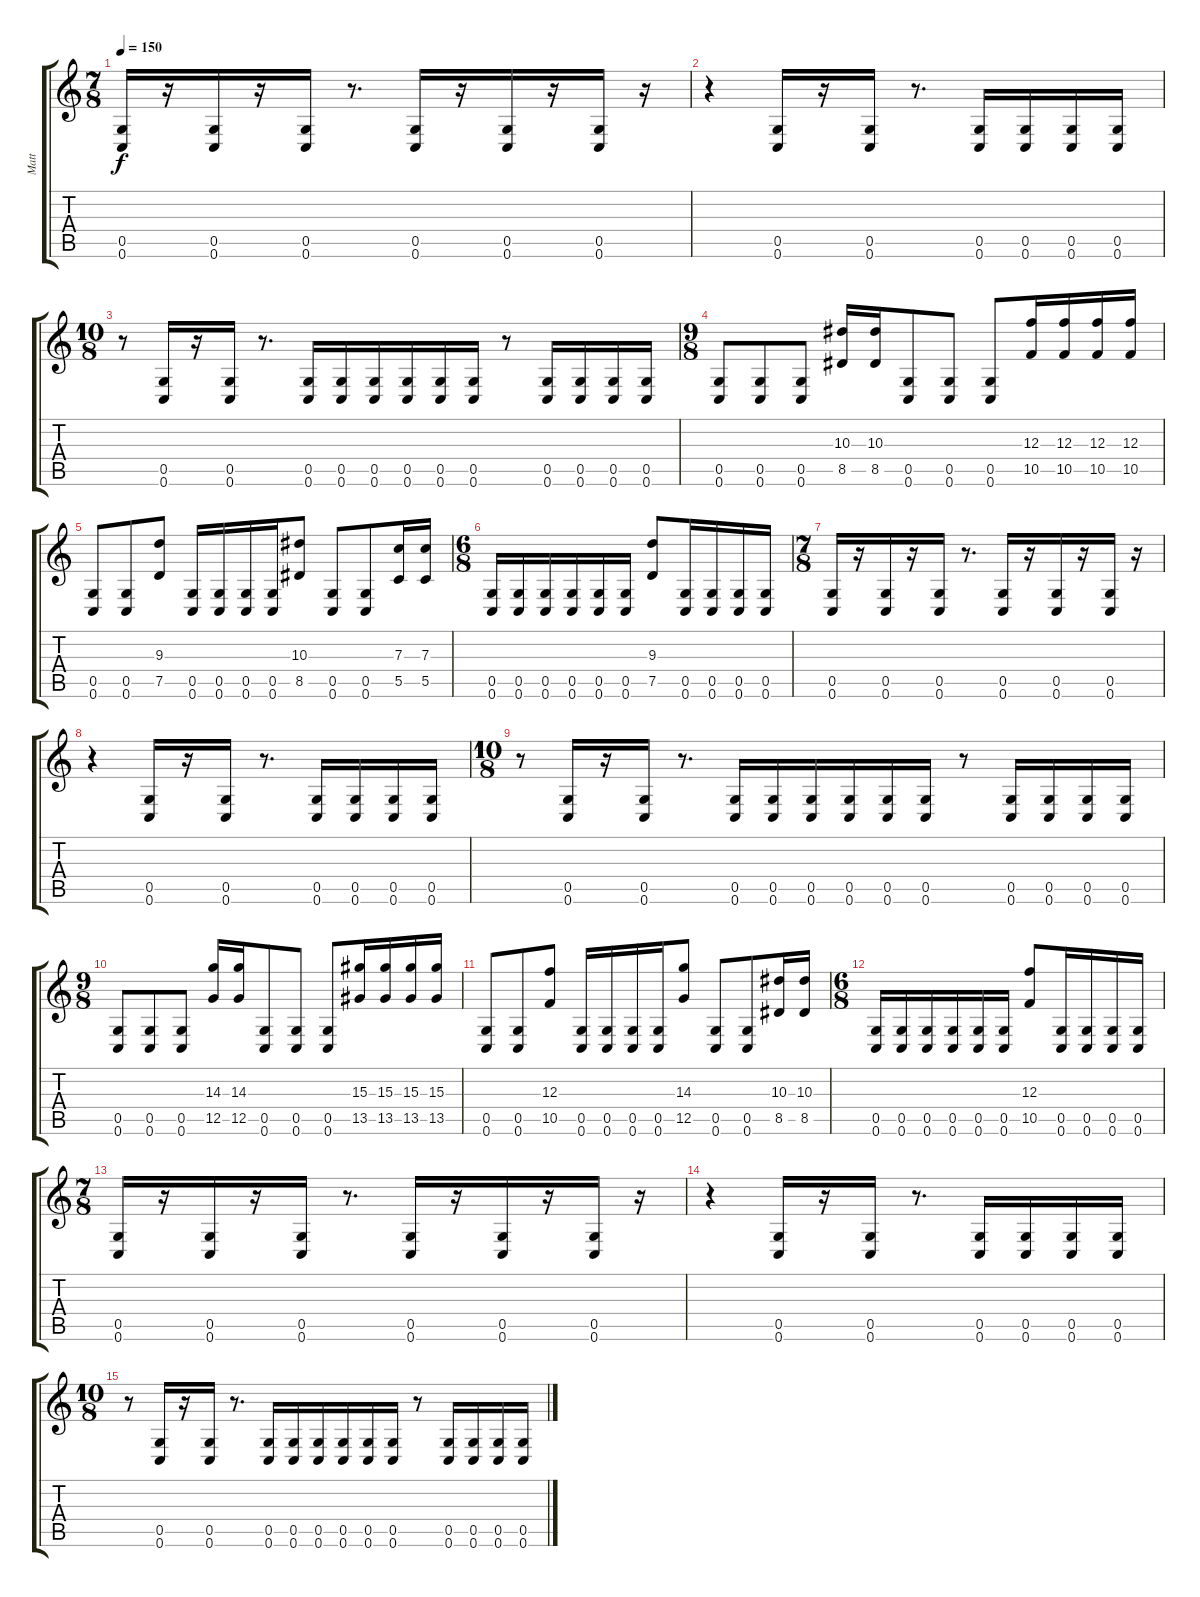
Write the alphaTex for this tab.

\track ("Matt" "Matt") {instrument distortionguitar}
\staff {score tabs}
\tuning (D4 A3 F3 C3 G2 C2) {hide}
\ts (7 8)
\tempo 150
\clef g2
\ks c
(0.5 0.6).16{dy f} r.16 (0.5 0.6).16 r.16 (0.5 0.6).16 r.8{d} (0.5 0.6).16 r.16 (0.5 0.6).16 r.16 (0.5 0.6).16 r.16 |
r.4 (0.5 0.6).16 r.16 (0.5 0.6).16 r.8{d} (0.5 0.6).16 (0.5 0.6).16 (0.5 0.6).16 (0.5 0.6).16 |
\ts (10 8)
r.8 (0.5 0.6).16 r.16 (0.5 0.6).16 r.8{d} (0.5 0.6).16 (0.5 0.6).16 (0.5 0.6).16 (0.5 0.6).16 (0.5 0.6).16 (0.5 0.6).16 r.8 (0.5 0.6).16 (0.5 0.6).16 (0.5 0.6).16 (0.5 0.6).16 |
\ts (9 8)
(0.5 0.6).8 (0.5 0.6).8 (0.5 0.6).8 (10.3 8.5).16 (10.3 8.5).16 (0.5 0.6).8 (0.5 0.6).8 (0.5 0.6).8 (12.3 10.5).16 (12.3 10.5).16 (12.3 10.5).16 (12.3 10.5).16 |
(0.5 0.6).8 (0.5 0.6).8 (9.3 7.5).8 (0.5 0.6).16 (0.5 0.6).16 (0.5 0.6).16 (0.5 0.6).16 (10.3 8.5).8 (0.5 0.6).8 (0.5 0.6).8 (7.3 5.5).16 (7.3 5.5).16 |
\ts (6 8)
(0.5 0.6).16 (0.5 0.6).16 (0.5 0.6).16 (0.5 0.6).16 (0.5 0.6).16 (0.5 0.6).16 (9.3 7.5).8 (0.5 0.6).16 (0.5 0.6).16 (0.5 0.6).16 (0.5 0.6).16 |
\ts (7 8)
(0.5 0.6).16 r.16 (0.5 0.6).16 r.16 (0.5 0.6).16 r.8{d} (0.5 0.6).16 r.16 (0.5 0.6).16 r.16 (0.5 0.6).16 r.16 |
r.4 (0.5 0.6).16 r.16 (0.5 0.6).16 r.8{d} (0.5 0.6).16 (0.5 0.6).16 (0.5 0.6).16 (0.5 0.6).16 |
\ts (10 8)
r.8 (0.5 0.6).16 r.16 (0.5 0.6).16 r.8{d} (0.5 0.6).16 (0.5 0.6).16 (0.5 0.6).16 (0.5 0.6).16 (0.5 0.6).16 (0.5 0.6).16 r.8 (0.5 0.6).16 (0.5 0.6).16 (0.5 0.6).16 (0.5 0.6).16 |
\ts (9 8)
(0.5 0.6).8 (0.5 0.6).8 (0.5 0.6).8 (14.3 12.5).16 (14.3 12.5).16 (0.5 0.6).8 (0.5 0.6).8 (0.5 0.6).8 (15.3 13.5).16 (15.3 13.5).16 (15.3 13.5).16 (15.3 13.5).16 |
(0.5 0.6).8 (0.5 0.6).8 (12.3 10.5).8 (0.5 0.6).16 (0.5 0.6).16 (0.5 0.6).16 (0.5 0.6).16 (14.3 12.5).8 (0.5 0.6).8 (0.5 0.6).8 (10.3 8.5).16 (10.3 8.5).16 |
\ts (6 8)
(0.5 0.6).16 (0.5 0.6).16 (0.5 0.6).16 (0.5 0.6).16 (0.5 0.6).16 (0.5 0.6).16 (12.3 10.5).8 (0.5 0.6).16 (0.5 0.6).16 (0.5 0.6).16 (0.5 0.6).16 |
\ts (7 8)
(0.5 0.6).16 r.16 (0.5 0.6).16 r.16 (0.5 0.6).16 r.8{d} (0.5 0.6).16 r.16 (0.5 0.6).16 r.16 (0.5 0.6).16 r.16 |
r.4 (0.5 0.6).16 r.16 (0.5 0.6).16 r.8{d} (0.5 0.6).16 (0.5 0.6).16 (0.5 0.6).16 (0.5 0.6).16 |
\ts (10 8)
r.8 (0.5 0.6).16 r.16 (0.5 0.6).16 r.8{d} (0.5 0.6).16 (0.5 0.6).16 (0.5 0.6).16 (0.5 0.6).16 (0.5 0.6).16 (0.5 0.6).16 r.8 (0.5 0.6).16 (0.5 0.6).16 (0.5 0.6).16 (0.5 0.6).16
